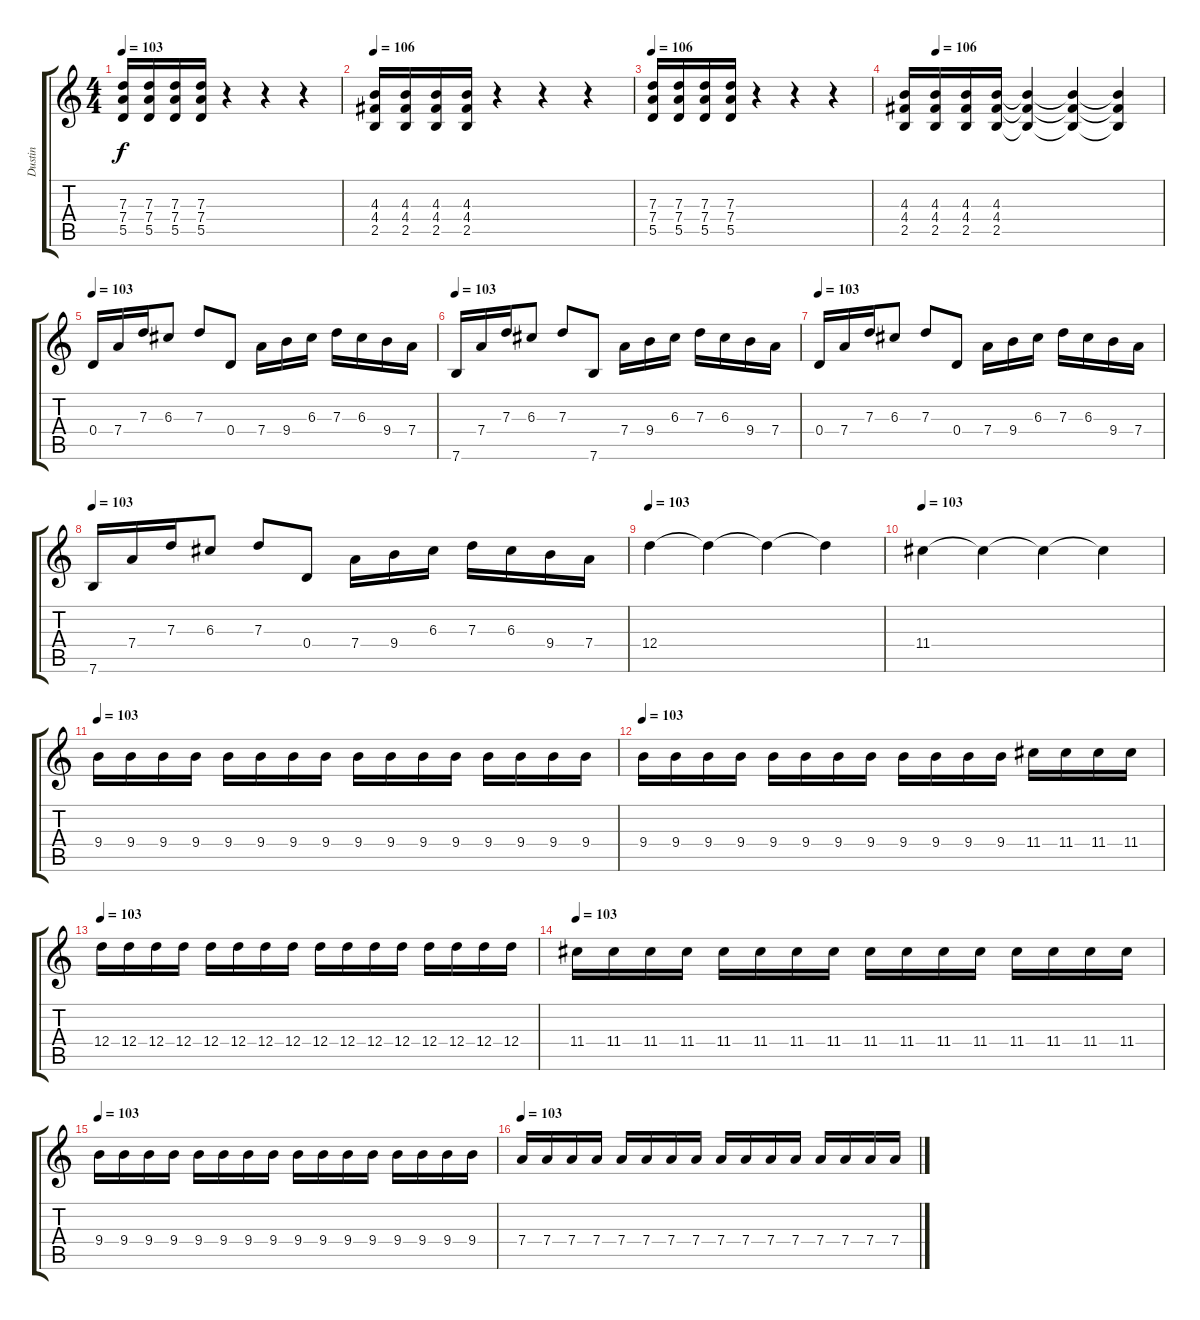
\track ("Dustin" "Dustin") {instrument distortionguitar}
\staff {score tabs}
\tuning (E4 B3 G3 D3 A2 E2) {hide}
\ts (4 4)
\tempo 103
\tempo 106
\tempo 103
\clef g2
\ks c
(7.3 7.4 5.5).16{dy f instrument distortionguitar} (7.3 7.4 5.5).16 (7.3 7.4 5.5).16 (7.3 7.4 5.5).16 r.4 r.4 r.4 |
\tempo 106
(4.3 4.4 2.5).16 (4.3 4.4 2.5).16 (4.3 4.4 2.5).16 (4.3 4.4 2.5).16 r.4 r.4 r.4 |
\tempo 106
(7.3 7.4 5.5).16 (7.3 7.4 5.5).16 (7.3 7.4 5.5).16 (7.3 7.4 5.5).16 r.4 r.4 r.4 |
\tempo (106 0.125)
(4.3 4.4 2.5).16 (4.3 4.4 2.5).16 (4.3 4.4 2.5).16 (4.3 4.4 2.5).16 (4.3{t} 4.4{t} 2.5{t}).4 (4.3{t} 4.4{t} 2.5{t}).4 (4.3{t} 4.4{t} 2.5{t}).4 |
\tempo 103
0.4.16 7.4.16 7.3.16 6.3.8 7.3.8 0.4.8 7.4.16 9.4.16 6.3.16 7.3.16 6.3.16 9.4.16 7.4.16 |
\tempo 103
7.6.16 7.4.16 7.3.16 6.3.8 7.3.8 7.6.8 7.4.16 9.4.16 6.3.16 7.3.16 6.3.16 9.4.16 7.4.16 |
\tempo 103
0.4.16 7.4.16 7.3.16 6.3.8 7.3.8 0.4.8 7.4.16 9.4.16 6.3.16 7.3.16 6.3.16 9.4.16 7.4.16 |
\tempo 103
7.6.16 7.4.16 7.3.16 6.3.8 7.3.8 0.4.8 7.4.16 9.4.16 6.3.16 7.3.16 6.3.16 9.4.16 7.4.16 |
\tempo 103
12.4.4 12.4{t}.4 12.4{t}.4 12.4{t}.4 |
\tempo 103
11.4.4 11.4{t}.4 11.4{t}.4 11.4{t}.4 |
\tempo 103
9.4.16 9.4.16 9.4.16 9.4.16 9.4.16 9.4.16 9.4.16 9.4.16 9.4.16 9.4.16 9.4.16 9.4.16 9.4.16 9.4.16 9.4.16 9.4.16 |
\tempo 103
9.4.16 9.4.16 9.4.16 9.4.16 9.4.16 9.4.16 9.4.16 9.4.16 9.4.16 9.4.16 9.4.16 9.4.16 11.4.16 11.4.16 11.4.16 11.4.16 |
\tempo 103
12.4.16 12.4.16 12.4.16 12.4.16 12.4.16 12.4.16 12.4.16 12.4.16 12.4.16 12.4.16 12.4.16 12.4.16 12.4.16 12.4.16 12.4.16 12.4.16 |
\tempo 103
11.4.16 11.4.16 11.4.16 11.4.16 11.4.16 11.4.16 11.4.16 11.4.16 11.4.16 11.4.16 11.4.16 11.4.16 11.4.16 11.4.16 11.4.16 11.4.16 |
\tempo 103
9.4.16 9.4.16 9.4.16 9.4.16 9.4.16 9.4.16 9.4.16 9.4.16 9.4.16 9.4.16 9.4.16 9.4.16 9.4.16 9.4.16 9.4.16 9.4.16 |
\tempo 103
7.4.16 7.4.16 7.4.16 7.4.16 7.4.16 7.4.16 7.4.16 7.4.16 7.4.16 7.4.16 7.4.16 7.4.16 7.4.16 7.4.16 7.4.16 7.4.16
